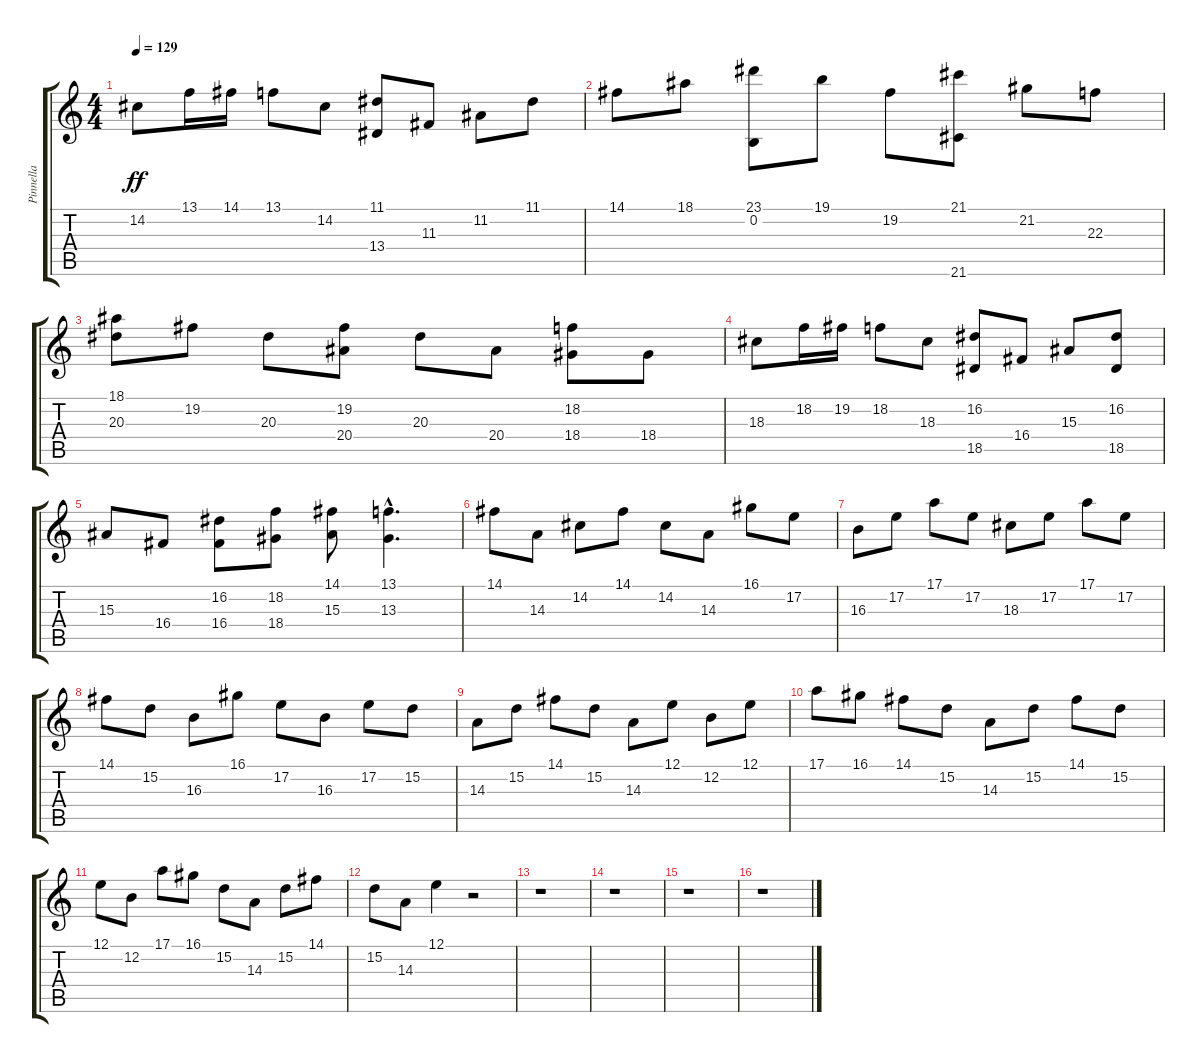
\track ("Pinnella" "Pinnella") {instrument brightacousticpiano}
\staff {score tabs}
\tuning (E4 B3 G3 D3 A2 E2) {hide}
\ts (4 4)
\tempo 129
\clef g2
\ks c
14.2.8{dy ff} 13.1.16 14.1.16 13.1.8 14.2.8 (11.1 13.4).8 11.3.8 11.2.8 11.1.8 |
14.1.8 18.1.8 (23.1 0.2).8 19.1.8 19.2.8 (21.1 21.6).8 21.2.8 22.3.8 |
(18.1 20.3).8 19.2.8 20.3.8 (19.2 20.4).8 20.3.8 20.4.8 (18.2 18.4).8 18.4.8 |
18.3.8 18.2.16 19.2.16 18.2.8 18.3.8 (16.2 18.5).8 16.4.8 15.3.8 (16.2 18.5).8 |
15.3.8 16.4.8 (16.2 16.4).8 (18.2 18.4).8 (14.1 15.3).8 (13.1{hac} 13.3{hac}).4{d} |
14.1.8 14.3.8 14.2.8 14.1.8 14.2.8 14.3.8 16.1.8 17.2.8 |
16.3.8 17.2.8 17.1.8 17.2.8 18.3.8 17.2.8 17.1.8 17.2.8 |
14.1.8 15.2.8 16.3.8 16.1.8 17.2.8 16.3.8 17.2.8 15.2.8 |
14.3.8 15.2.8 14.1.8 15.2.8 14.3.8 12.1.8 12.2.8 12.1.8 |
17.1.8 16.1.8 14.1.8 15.2.8 14.3.8 15.2.8 14.1.8 15.2.8 |
12.1.8 12.2.8 17.1.8 16.1.8 15.2.8 14.3.8 15.2.8 14.1.8 |
15.2.8 14.3.8 12.1.4 r.2 |
r.1 |
r.1 |
r.1 |
r.1
